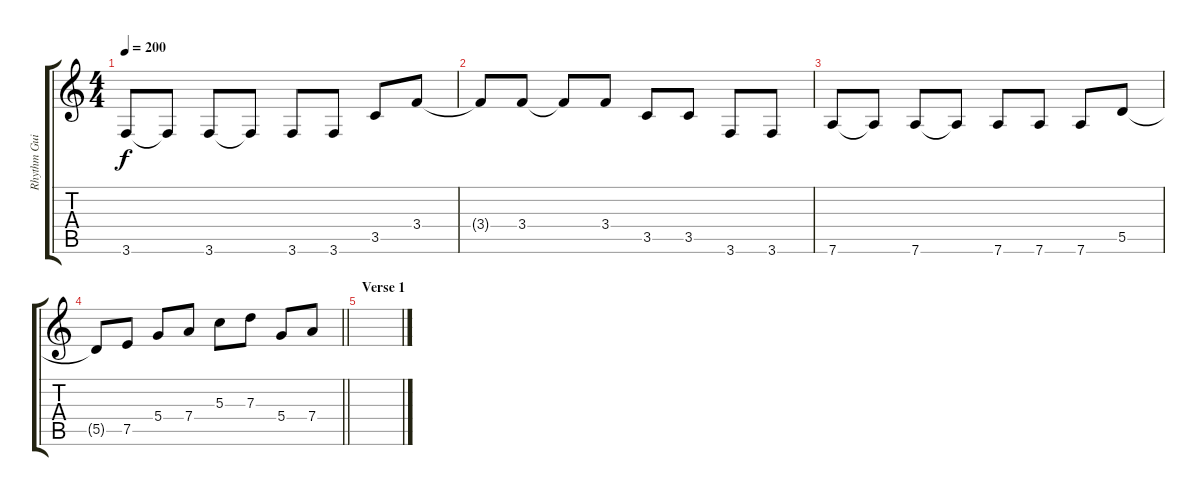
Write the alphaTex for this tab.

\track ("Rhythm Guitar L" "Rhythm Gui") {instrument overdrivenguitar}
\staff {score tabs}
\tuning (E4 B3 G3 D3 A2 D2) {hide}
\ts (4 4)
\tempo 200
\clef g2
\ks c
3.6.8{dy f} 3.6{t}.8 3.6.8 3.6{t}.8 3.6.8 3.6.8 3.5.8 3.4.8 |
3.4{t}.8 3.4.8 3.4{t}.8 3.4.8 3.5.8 3.5.8 3.6.8 3.6.8 |
7.6.8 7.6{t}.8 7.6.8 7.6{t}.8 7.6.8 7.6.8 7.6.8 5.5.8 |
\barLineRight lightlight
5.5{t}.8 7.5.8 5.4.8 7.4.8 5.3.8 7.3.8 5.4.8 7.4.8 |
\section ("" "Verse 1")
